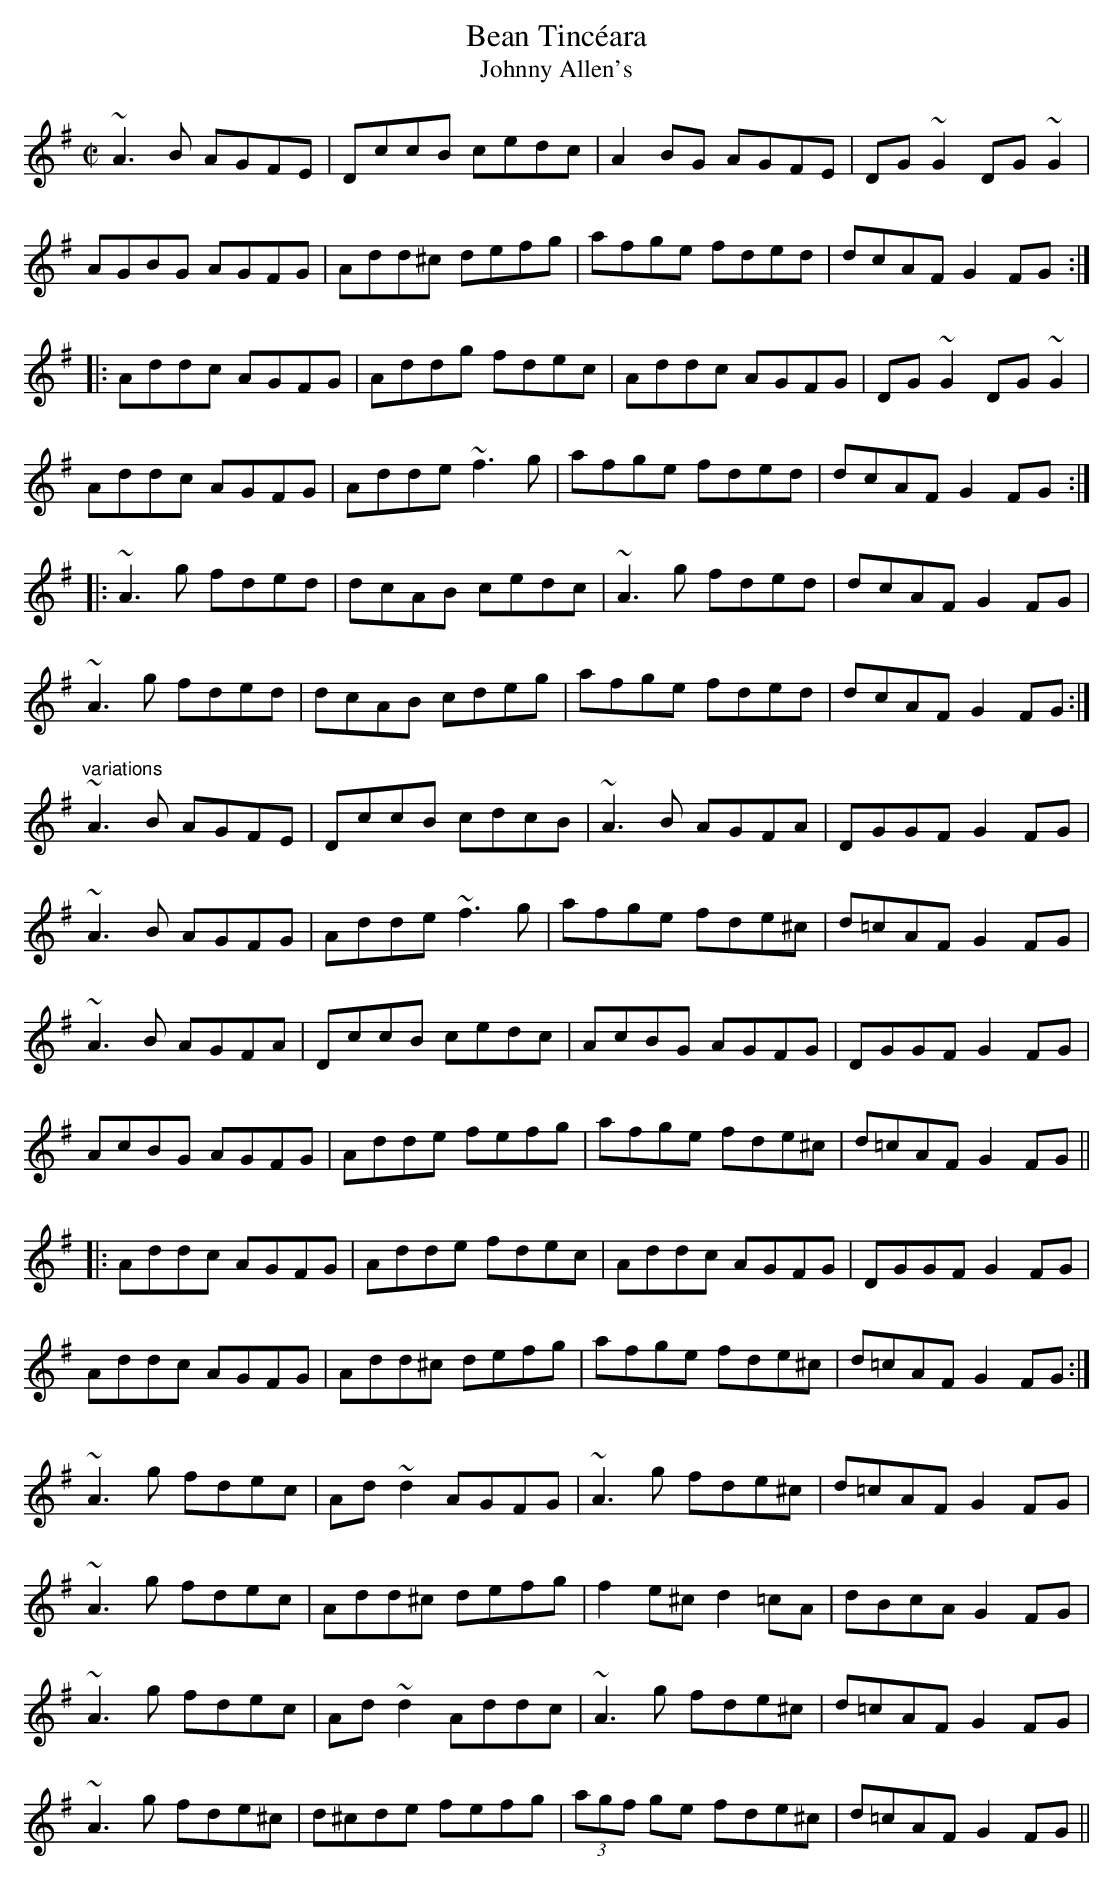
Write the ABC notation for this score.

X:1
T:Bean Tincéara
T:Johnny Allen's
M:C|
K:Dmix
~A3B AGFE|DccB cedc|A2BG AGFE|DG~G2 DG~G2|
AGBG AGFG|Add^c defg|afge fded|dcAF G2FG:|
|:Addc AGFG|Addg fdec|Addc AGFG|DG~G2 DG~G2|
Addc AGFG|Adde ~f3g|afge fded|dcAF G2FG:|
|:~A3g fded|dcAB cedc|~A3g fded|dcAF G2FG|
~A3g fded|dcAB cdeg|afge fded|dcAF G2FG:|
"variations"
~A3B AGFE|DccB cdcB|~A3B AGFA|DGGF G2FG|
~A3B AGFG|Adde ~f3g|afge fde^c|d=cAF G2FG|
~A3B AGFA|DccB cedc|AcBG AGFG|DGGF G2FG|
AcBG AGFG|Adde fefg|afge fde^c|d=cAF G2FG||
|:Addc AGFG|Adde fdec|Addc AGFG|DGGF G2FG|
Addc AGFG|Add^c defg|afge fde^c|d=cAF G2FG:|
~A3g fdec|Ad~d2 AGFG|~A3g fde^c|d=cAF G2FG|
~A3g fdec|Add^c defg|f2e^c d2=cA|dBcA G2FG|
~A3g fdec|Ad~d2 Addc|~A3g fde^c|d=cAF G2FG|
~A3g fde^c|d^cde fefg|(3agf ge fde^c|d=cAF G2FG||
